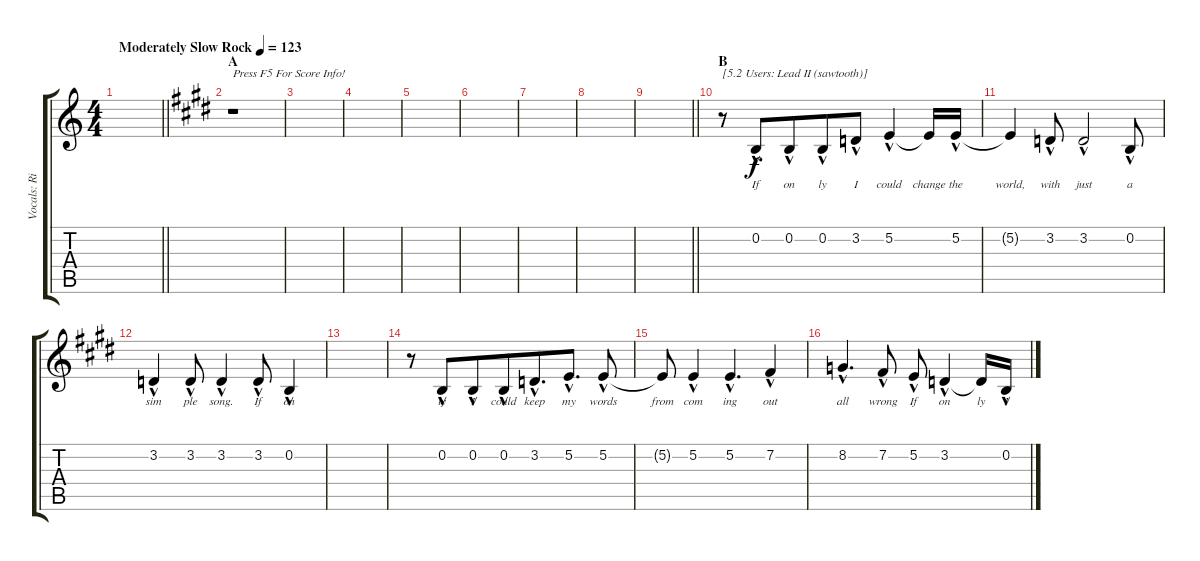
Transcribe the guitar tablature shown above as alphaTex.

\track ("Vocals: Rik" "Vocals: Ri") {instrument lead2sawtooth}
\staff {score tabs}
\tuning (E4 B3 G3 D3 A2 E2) {hide}
\ts (4 4)
\tempo (123 "Moderately Slow Rock")
\clef g2
\barLineRight lightlight
\ks c
|
\section ("" "A")
\ks e
r.1{txt "Press F5 For Score Info!"} |
|
|
|
|
|
|
\barLineRight lightlight
|
\section ("" "B")
r.8{txt "[5.2 Users: Lead II (sawtooth)]"} 0.2{hac}.8{lyrics (0 "If") lyrics (1 "") lyrics (2 "") lyrics (3 "") lyrics (4 "") beam merge} 0.2{hac}.8{lyrics (0 "on") lyrics (1 "") lyrics (2 "") lyrics (3 "") lyrics (4 "") beam merge} 0.2{hac}.8{lyrics (0 "ly") lyrics (1 "") lyrics (2 "") lyrics (3 "") lyrics (4 "") beam merge} 3.2{hac}.8{lyrics (0 "I") lyrics (1 "") lyrics (2 "") lyrics (3 "") lyrics (4 "")} 5.2{hac}.4{lyrics (0 "could") lyrics (1 "") lyrics (2 "") lyrics (3 "") lyrics (4 "")} 5.2{t}.16{lyrics (0 "change") lyrics (1 "") lyrics (2 "") lyrics (3 "") lyrics (4 "")} 5.2{hac}.16{lyrics (0 "the") lyrics (1 "") lyrics (2 "") lyrics (3 "") lyrics (4 "")} |
5.2{t}.4{lyrics (0 "world,") lyrics (1 "") lyrics (2 "") lyrics (3 "") lyrics (4 "")} 3.2{hac}.8{lyrics (0 "with") lyrics (1 "") lyrics (2 "") lyrics (3 "") lyrics (4 "")} 3.2{hac}.2{lyrics (0 "just") lyrics (1 "") lyrics (2 "") lyrics (3 "") lyrics (4 "")} 0.2{hac}.8{lyrics (0 "a") lyrics (1 "") lyrics (2 "") lyrics (3 "") lyrics (4 "")} |
3.2{hac}.4{lyrics (0 "sim") lyrics (1 "") lyrics (2 "") lyrics (3 "") lyrics (4 "")} 3.2{hac}.8{lyrics (0 "ple") lyrics (1 "") lyrics (2 "") lyrics (3 "") lyrics (4 "")} 3.2{hac}.4{lyrics (0 "song.") lyrics (1 "") lyrics (2 "") lyrics (3 "") lyrics (4 "")} 3.2{hac}.8{lyrics (0 "If") lyrics (1 "") lyrics (2 "") lyrics (3 "") lyrics (4 "")} 0.2{hac}.4{lyrics (0 "on") lyrics (1 "") lyrics (2 "") lyrics (3 "") lyrics (4 "")} |
|
r.8 0.2{hac}.8{lyrics (0 "ly") lyrics (1 "") lyrics (2 "") lyrics (3 "") lyrics (4 "") beam merge} 0.2{hac}.8{lyrics (0 "I") lyrics (1 "") lyrics (2 "") lyrics (3 "") lyrics (4 "") beam merge} 0.2{hac}.8{lyrics (0 "could") lyrics (1 "") lyrics (2 "") lyrics (3 "") lyrics (4 "") beam merge} 3.2{hac}.8{d lyrics (0 "keep") lyrics (1 "") lyrics (2 "") lyrics (3 "") lyrics (4 "")} 5.2{hac}.8{d lyrics (0 "my") lyrics (1 "") lyrics (2 "") lyrics (3 "") lyrics (4 "")} 5.2{hac}.8{lyrics (0 "words") lyrics (1 "") lyrics (2 "") lyrics (3 "") lyrics (4 "")} |
5.2{t}.8{lyrics (0 "from") lyrics (1 "") lyrics (2 "") lyrics (3 "") lyrics (4 "")} 5.2{hac}.4{lyrics (0 "com") lyrics (1 "") lyrics (2 "") lyrics (3 "") lyrics (4 "")} 5.2{hac}.4{d lyrics (0 "ing") lyrics (1 "") lyrics (2 "") lyrics (3 "") lyrics (4 "")} 7.2{hac}.4{lyrics (0 "out") lyrics (1 "") lyrics (2 "") lyrics (3 "") lyrics (4 "")} |
8.2{hac}.4{d lyrics (0 "all") lyrics (1 "") lyrics (2 "") lyrics (3 "") lyrics (4 "")} 7.2{hac}.8{lyrics (0 "wrong") lyrics (1 "") lyrics (2 "") lyrics (3 "") lyrics (4 "")} 5.2{hac}.8{lyrics (0 "If") lyrics (1 "") lyrics (2 "") lyrics (3 "") lyrics (4 "")} 3.2{hac}.4{lyrics (0 "on") lyrics (1 "") lyrics (2 "") lyrics (3 "") lyrics (4 "")} 3.2{t}.16{lyrics (0 "ly") lyrics (1 "") lyrics (2 "") lyrics (3 "") lyrics (4 "")} 0.2{hac}.16{lyrics (0 "I") lyrics (1 "") lyrics (2 "") lyrics (3 "") lyrics (4 "")}
